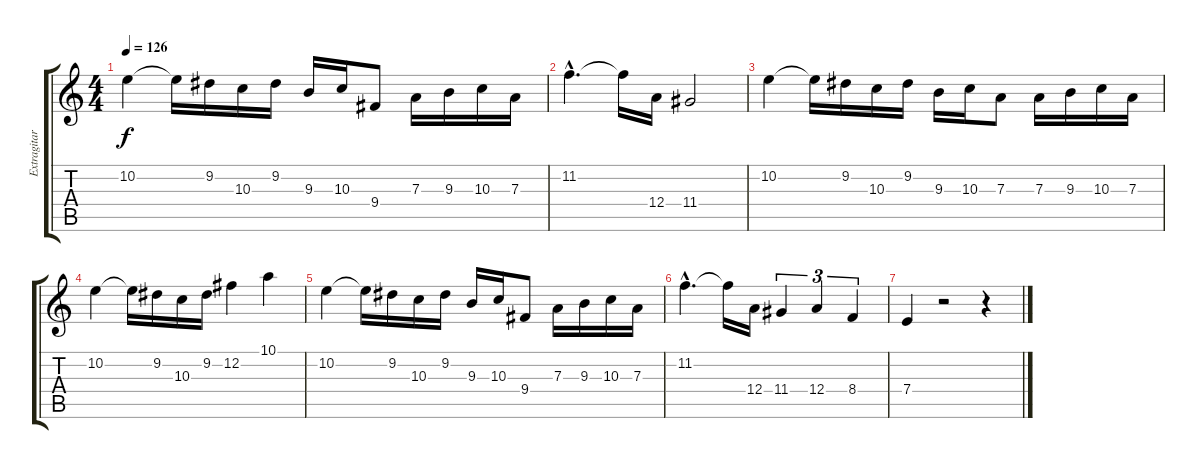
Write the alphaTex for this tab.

\track ("Extragitarr 1" "Extragitar") {instrument distortionguitar}
\staff {score tabs}
\tuning (B3 Gb3 D3 A2 E2 B1) {hide}
\ts (4 4)
\tempo 126
\clef g2
\ks c
10.2.4{dy f} 10.2{t}.16 9.2.16 10.3.16 9.2.16 9.3.16 10.3.16 9.4.8 7.3.16 9.3.16 10.3.16 7.3.16 |
11.2{hac}.4{d} 11.2{t}.16 12.4.16 11.4.2 |
10.2.4 10.2{t}.16 9.2.16 10.3.16 9.2.16 9.3.16 10.3.16 7.3.8 7.3.16 9.3.16 10.3.16 7.3.16 |
10.2.4 10.2{t}.16 9.2.16 10.3.16 9.2.16 12.2.4 10.1.4 |
10.2.4 10.2{t}.16 9.2.16 10.3.16 9.2.16 9.3.16 10.3.16 9.4.8 7.3.16 9.3.16 10.3.16 7.3.16 |
11.2{hac}.4{d} 11.2{t}.16 12.4.16 11.4.4{tu (3 2)} 12.4.4{tu (3 2)} 8.4.4{tu (3 2)} |
7.4.4 r.2 r.4
